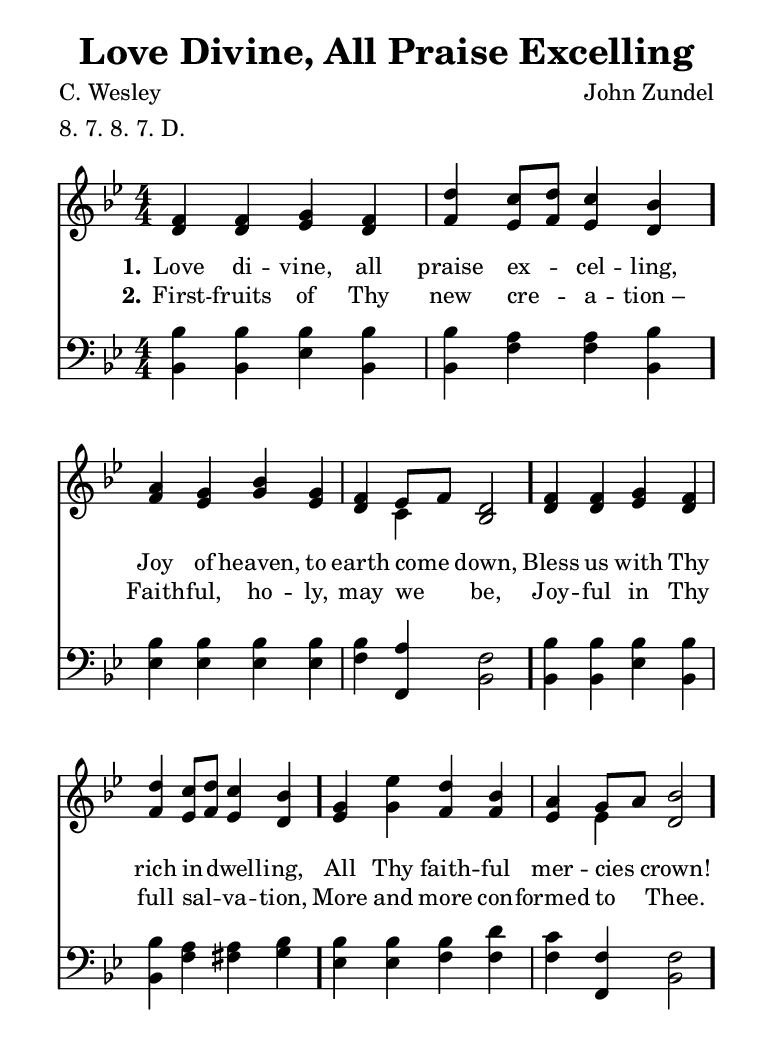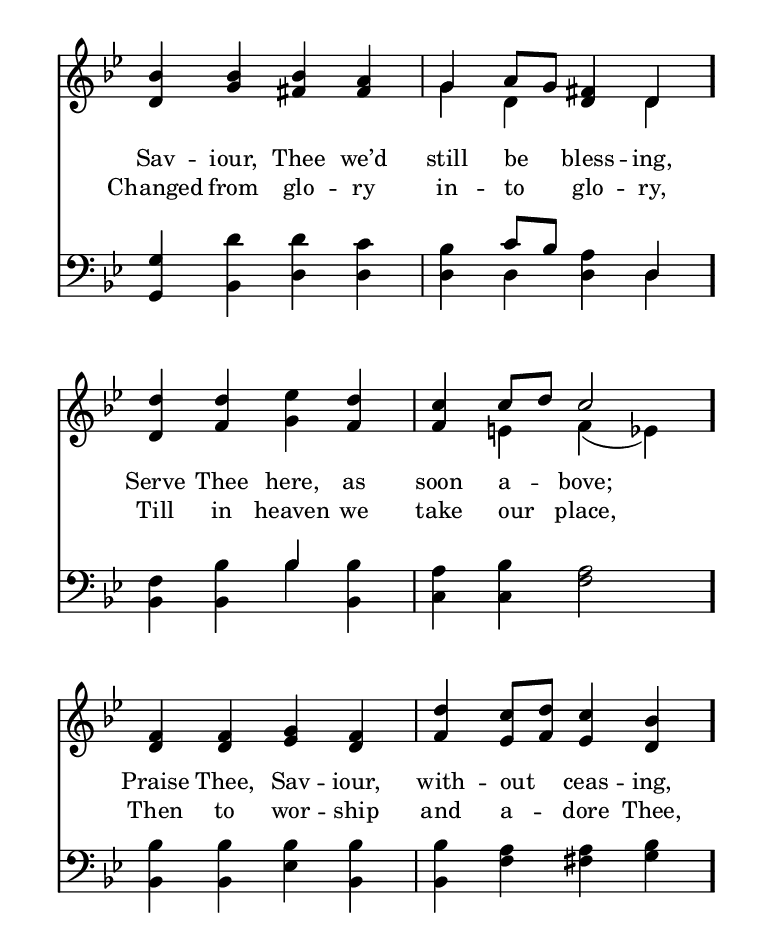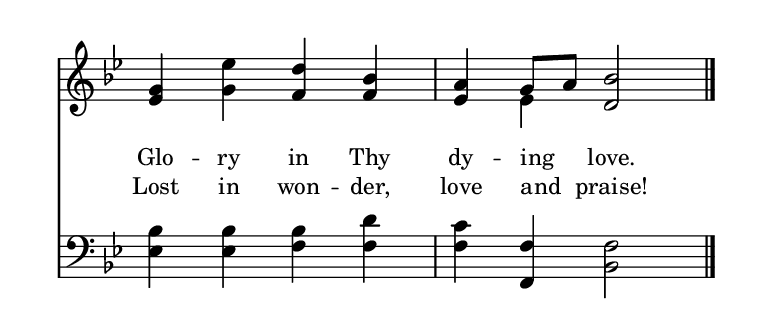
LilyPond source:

\include "common/global.ily"
\paper {
  \include "common/paper.ily"
  ragged-bottom = ##t
  system-system-spacing.padding = 5
}

\header{
  hymnnumber = "274"
  title = "Love Divine, All Praise Excelling"
  tunename = "Zundel"
  meter = "8. 7. 8. 7. D."
  poet = "C. Wesley"
  composer = "John Zundel"
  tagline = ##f
}

global = {
  \include "common/overrides.ily"
  \override Staff.TimeSignature.style = #'numbered
  \time 4/4
  \override Score.MetronomeMark.transparent = ##t % hide all fermata changes too
  \tempo 4=80
  \key bes \major
  \autoBeamOff
}

notesSoprano = {
\global
\relative c' {

  f4 f g f | d' c8[ d] c4 bes |
  a4 g bes g | f ees8[ f] d2 |
  f4 f g f | d' c8[ d] c4 bes |
  g4 ees' d bes | a g8[ a] bes2 |

  bes4 bes bes a | g a8[ g] fis4 d |
  d'4 d ees d | c c8[ d] c2 |
  f,4 f g f | d' c8[ d] c4 bes |
  g4 ees' d bes | a g8[ a] bes2 |

  \bar "|."

}
}

notesAlto = {
\global
\relative e' {

  d4 d ees d | f ees8[ f] ees4 d |
  f ees g ees | d c bes2 |
  d4 d ees d | f ees8[ f] ees4 d |
  ees4 g f f | ees ees d2 |

  d4 g fis fis | g d d d |
  d4 f g f | f e f( ees) |
  d4 d ees d | f ees8[ f] ees4 d |
  ees4 g f f | ees ees d2 |

}
}

notesTenor = {
\global
\relative a {

  bes4 bes bes bes | bes a a bes |
  bes4 bes bes bes | bes a f2 |
  bes4 bes bes bes | bes a a bes |
  bes4 bes bes d | c f, f2 |

  g4 d' d c | bes c8[ bes] a4 d, |
  f4 bes bes bes | a bes a2 |
  bes4 bes bes bes | bes a a bes |
  bes4 bes bes d | c f, f2 |

}
}

notesBass = {
\global
\relative f, {

  bes4 bes ees bes | bes f' f bes, |
  ees4 ees ees ees | f f, bes2 |
  bes4 bes ees bes | bes f' fis g |
  ees4 ees f f | f f, bes2 |

  g4 bes d d | d d d d |
  bes4 bes bes' bes, | c c f2 |
  bes,4 bes ees bes | bes f' fis g |
  ees4 ees f f | f f, bes2 |

}
}

wordsA = \lyricmode {
\set stanza = "1."

Love di -- vine, all praise ex -- cel -- ling, \bar "."
Joy of heaven, to earth come down, \bar "."
Bless us with Thy rich in -- dwell -- ing, \bar "."
All Thy faith -- ful mer -- cies crown! \bar "."
Sav -- iour, Thee we’d still be bless -- ing, \bar "."
Serve Thee here, as soon a -- bove; \bar "."
Praise Thee, Sav -- iour, with -- out ceas -- ing, \bar "."
Glo -- ry in Thy dy -- ing love. \bar "."

}

wordsB = \lyricmode {
\set stanza = "2."

First -- fruits of Thy new cre -- a -- tion_–
Faith -- ful, ho -- ly, may we be,
Joy -- ful in Thy full sal -- va -- tion,
More and more con -- formed to Thee.
Changed from glo -- ry in -- to glo -- ry,
Till in heaven we take our place,
Then to wor -- ship and a -- dore Thee,
Lost in won -- der, love and praise!

}

\score {
  \context ChoirStaff <<
    \context Staff = upper <<
      \set Staff.autoBeaming = ##f
      \set ChoirStaff.systemStartDelimiter = #'SystemStartBar
      \set ChoirStaff.printPartCombineTexts = ##f
      \partcombine #'(2 . 11) \notesSoprano \notesAlto
      \context NullVoice = sopranos { \voiceOne << \notesSoprano >> }
      \context Lyrics = one   \lyricsto sopranos \wordsA
      \context Lyrics = two   \lyricsto sopranos \wordsB
    >>
    \context Staff = men <<
      \set Staff.autoBeaming = ##f
      \clef bass
      \set ChoirStaff.printPartCombineTexts = ##f
      \partcombine #'(2 . 11) \notesTenor \notesBass
    >>
  >>
  \layout {
    \include "common/layout.ily"
  }
  #(cond ((ly:get-option 'eog-midi-permitted) #{ \midi{
    \include "common/midi.ily"
  } #}))
}

\version "2.19.49"  % necessary for upgrading to future LilyPond versions.

% vi:set et ts=2 sw=2 ai nocindent syntax=lilypond:
